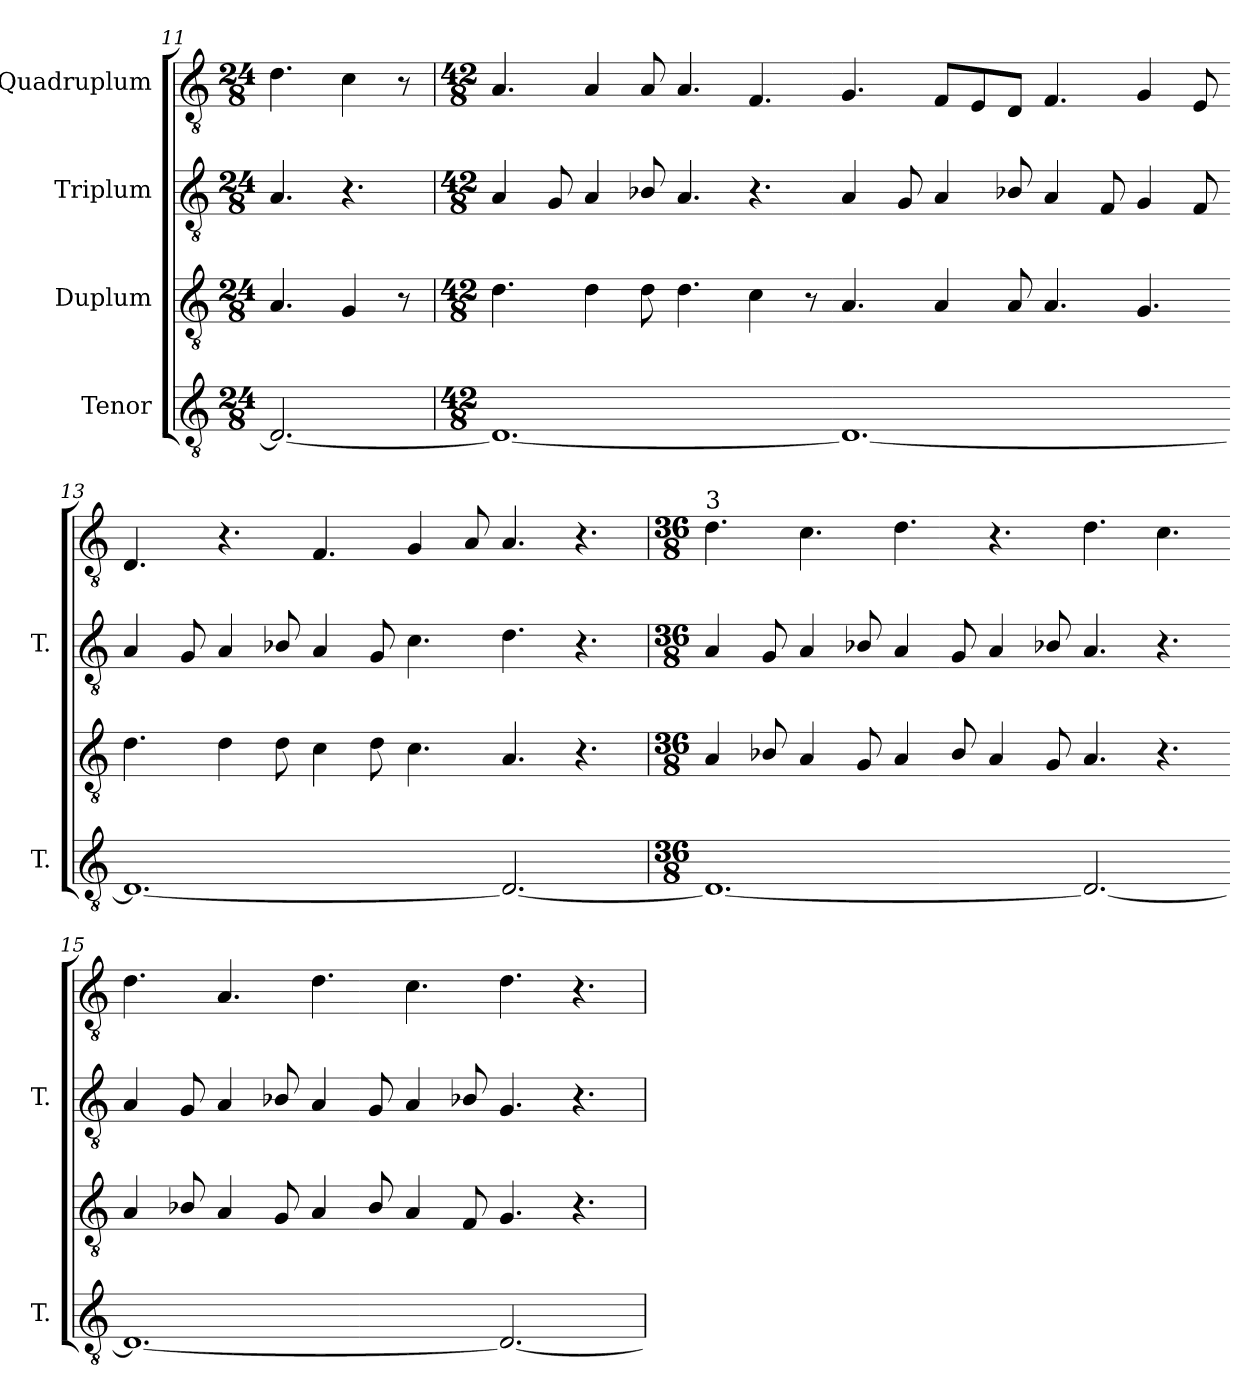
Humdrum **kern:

**kern	**kern	**kern	**kern
*part4	*part3	*part2	*part1
*staff4	*staff3	*staff2	*staff1
*I"Tenor	*I"Duplum	*I"Triplum	*I"Quadruplum
*I'T.	*	*I'T.	*
!!LO:PB:g=z
*clefGv2	*clefGv2	*clefGv2	*clefGv2
*ITrd7c12	*ITrd7c12	*ITrd7c12	*ITrd7c12
*k[]	*k[]	*k[]	*k[]
*C:	*C:	*C:	*C:
*M24/8	*M24/8	*M24/8	*M24/8
=11	=11	=11	=11
2.DDi/_	4.AAi/	4.AAi/	4.Di\
.	4GGi/	4.r	4Ci\
.	8r	.	8r
=12	=12	=12	=12
*M42/8	*M42/8	*M42/8	*M42/8
1.DDi_	4.Di\	4AAi/	4.AAi/
.	.	8GGi/	.
.	4Di\	4AAi/	4AAi/
.	8Di\	8BB-Xi/	8AAi/
.	4.Di\	4.AAi/	4.AAi/
.	4Ci\	4.r	4.FFi/
.	8r	.	.
1.DDi_	4.AAi/	4AAi/	4.GGi/
.	.	8GGi/	.
.	4AAi/	4AAi/	8FFi/L
.	.	.	8EEi/
.	8AAi/	8BB-Xi/	8DDi/J
.	4.AAi/	4AAi/	4.FFi/
.	.	8FFi/	.
.	4.GGi/	4GGi/	4GGi/
.	.	8FFi/	8EEi/
!!LO:LB:g=z
=13-	=13-	=13-	=13-
1.DDi_	4.Di\	4AAi/	4.DDi/
.	.	8GGi/	.
.	4Di\	4AAi/	4.r
.	8Di\	8BB-Xi/	.
.	4Ci\	4AAi/	4.FFi/
.	8Di\	8GGi/	.
.	4.Ci\	4.Ci\	4GGi/
.	.	.	8AAi/
2.DDi/_	4.AAi/	4.Di\	4.AAi/
.	4.r	4.r	4.r
=14	=14	=14	=14
*M36/8	*M36/8	*M36/8	*M36/8
!	!	!	!LO:TX:a:t=3
1.DDi_	4AAi/	4AAi/	4.Di\
.	8BB-Xi/	8GGi/	.
.	4AAi/	4AAi/	4.Ci\
.	8GGi/	8BB-Xi/	.
.	4AAi/	4AAi/	4.Di\
.	8BB-i/	8GGi/	.
.	4AAi/	4AAi/	4.r
.	8GGi/	8BB-Xi/	.
2.DDi/_	4.AAi/	4.AAi/	4.Di\
.	4.r	4.r	4.Ci\
!!LO:LB:g=z
=15-	=15-	=15-	=15-
1.DDi_	4AAi/	4AAi/	4.Di\
.	8BB-Xi/	8GGi/	.
.	4AAi/	4AAi/	4.AAi/
.	8GGi/	8BB-Xi/	.
.	4AAi/	4AAi/	4.Di\
.	8BB-i/	8GGi/	.
.	4AAi/	4AAi/	4.Ci\
.	8FFi/	8BB-Xi/	.
2.DDi/_	4.GGi/	4.GGi/	4.Di\
.	4.r	4.r	4.r
=	=	=	=
*-	*-	*-	*-
